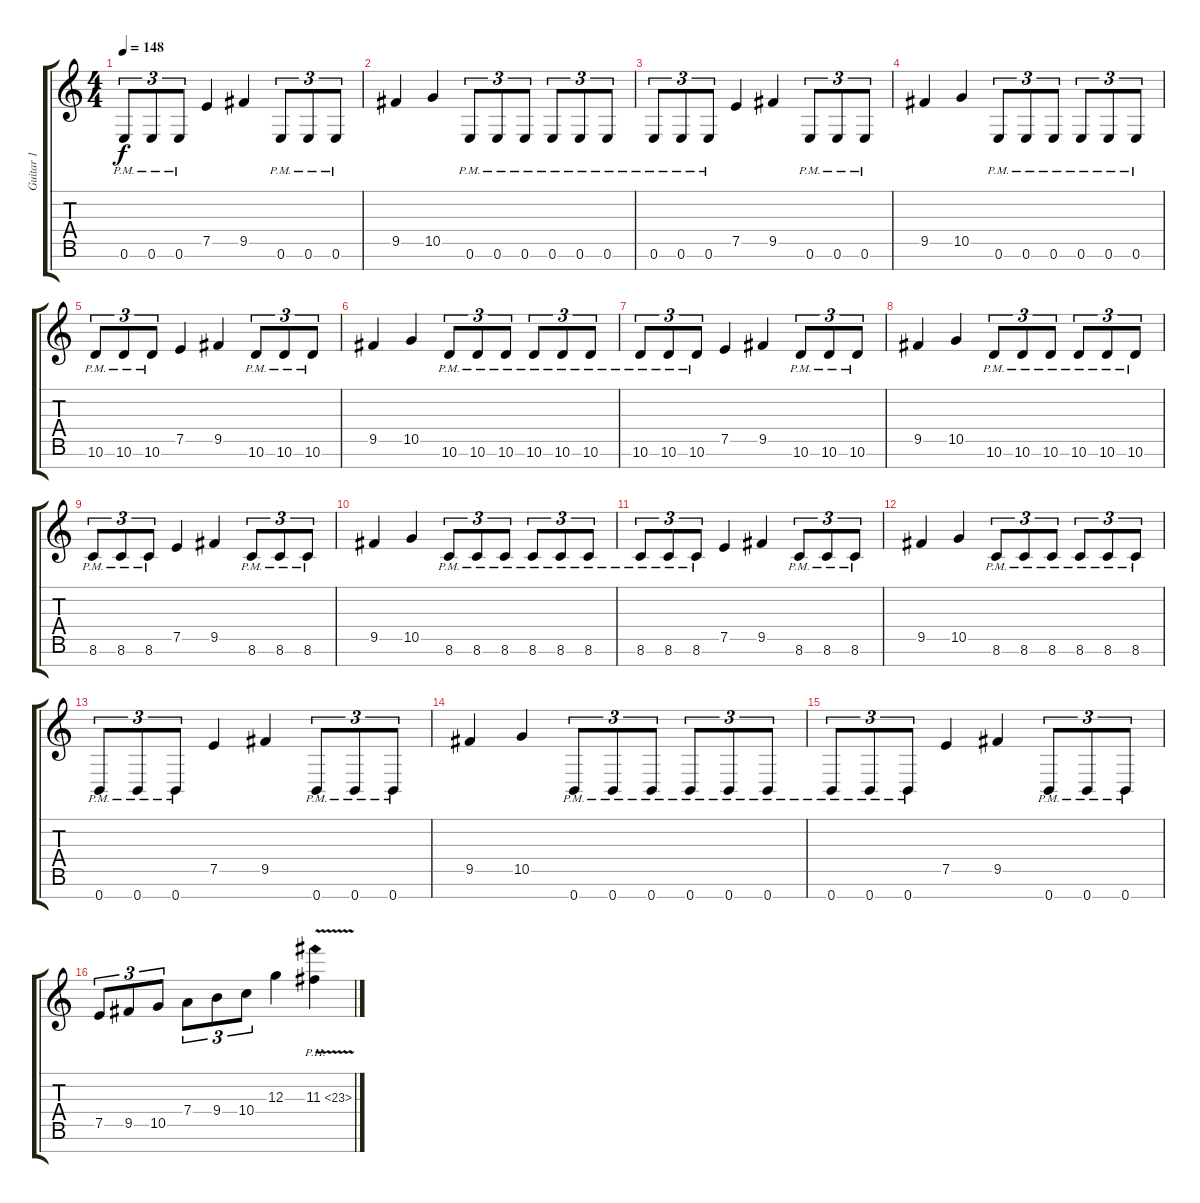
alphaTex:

\track ("Guitar 1" "Guitar 1") {instrument distortionguitar}
\staff {score tabs}
\tuning (E4 B3 G3 D3 A2 E2 B1) {hide}
\ts (4 4)
\tempo 148
\clef g2
\ks c
0.6{pm}.8{tu (3 2) dy f} 0.6{pm}.8{tu (3 2)} 0.6{pm}.8{tu (3 2)} 7.5.4 9.5.4 0.6{pm}.8{tu (3 2)} 0.6{pm}.8{tu (3 2)} 0.6{pm}.8{tu (3 2)} |
9.5.4 10.5.4 0.6{pm}.8{tu (3 2)} 0.6{pm}.8{tu (3 2)} 0.6{pm}.8{tu (3 2)} 0.6{pm}.8{tu (3 2)} 0.6{pm}.8{tu (3 2)} 0.6{pm}.8{tu (3 2)} |
0.6{pm}.8{tu (3 2)} 0.6{pm}.8{tu (3 2)} 0.6{pm}.8{tu (3 2)} 7.5.4 9.5.4 0.6{pm}.8{tu (3 2)} 0.6{pm}.8{tu (3 2)} 0.6{pm}.8{tu (3 2)} |
9.5.4 10.5.4 0.6{pm}.8{tu (3 2)} 0.6{pm}.8{tu (3 2)} 0.6{pm}.8{tu (3 2)} 0.6{pm}.8{tu (3 2)} 0.6{pm}.8{tu (3 2)} 0.6{pm}.8{tu (3 2)} |
10.6{pm}.8{tu (3 2)} 10.6{pm}.8{tu (3 2)} 10.6{pm}.8{tu (3 2)} 7.5.4 9.5.4 10.6{pm}.8{tu (3 2)} 10.6{pm}.8{tu (3 2)} 10.6{pm}.8{tu (3 2)} |
9.5.4 10.5.4 10.6{pm}.8{tu (3 2)} 10.6{pm}.8{tu (3 2)} 10.6{pm}.8{tu (3 2)} 10.6{pm}.8{tu (3 2)} 10.6{pm}.8{tu (3 2)} 10.6{pm}.8{tu (3 2)} |
10.6{pm}.8{tu (3 2)} 10.6{pm}.8{tu (3 2)} 10.6{pm}.8{tu (3 2)} 7.5.4 9.5.4 10.6{pm}.8{tu (3 2)} 10.6{pm}.8{tu (3 2)} 10.6{pm}.8{tu (3 2)} |
9.5.4 10.5.4 10.6{pm}.8{tu (3 2)} 10.6{pm}.8{tu (3 2)} 10.6{pm}.8{tu (3 2)} 10.6{pm}.8{tu (3 2)} 10.6{pm}.8{tu (3 2)} 10.6{pm}.8{tu (3 2)} |
8.6{pm}.8{tu (3 2)} 8.6{pm}.8{tu (3 2)} 8.6{pm}.8{tu (3 2)} 7.5.4 9.5.4 8.6{pm}.8{tu (3 2)} 8.6{pm}.8{tu (3 2)} 8.6{pm}.8{tu (3 2)} |
9.5.4 10.5.4 8.6{pm}.8{tu (3 2)} 8.6{pm}.8{tu (3 2)} 8.6{pm}.8{tu (3 2)} 8.6{pm}.8{tu (3 2)} 8.6{pm}.8{tu (3 2)} 8.6{pm}.8{tu (3 2)} |
8.6{pm}.8{tu (3 2)} 8.6{pm}.8{tu (3 2)} 8.6{pm}.8{tu (3 2)} 7.5.4 9.5.4 8.6{pm}.8{tu (3 2)} 8.6{pm}.8{tu (3 2)} 8.6{pm}.8{tu (3 2)} |
9.5.4 10.5.4 8.6{pm}.8{tu (3 2)} 8.6{pm}.8{tu (3 2)} 8.6{pm}.8{tu (3 2)} 8.6{pm}.8{tu (3 2)} 8.6{pm}.8{tu (3 2)} 8.6{pm}.8{tu (3 2)} |
0.7{pm}.8{tu (3 2)} 0.7{pm}.8{tu (3 2)} 0.7{pm}.8{tu (3 2)} 7.5.4 9.5.4 0.7{pm}.8{tu (3 2)} 0.7{pm}.8{tu (3 2)} 0.7{pm}.8{tu (3 2)} |
9.5.4 10.5.4 0.7{pm}.8{tu (3 2)} 0.7{pm}.8{tu (3 2)} 0.7{pm}.8{tu (3 2)} 0.7{pm}.8{tu (3 2)} 0.7{pm}.8{tu (3 2)} 0.7{pm}.8{tu (3 2)} |
0.7{pm}.8{tu (3 2)} 0.7{pm}.8{tu (3 2)} 0.7{pm}.8{tu (3 2)} 7.5.4 9.5.4 0.7{pm}.8{tu (3 2)} 0.7{pm}.8{tu (3 2)} 0.7{pm}.8{tu (3 2)} |
7.5.8{tu (3 2)} 9.5.8{tu (3 2)} 10.5.8{tu (3 2)} 7.4.8{tu (3 2)} 9.4.8{tu (3 2)} 10.4.8{tu (3 2)} 12.3.4 11.3{ph 12 v}.4
